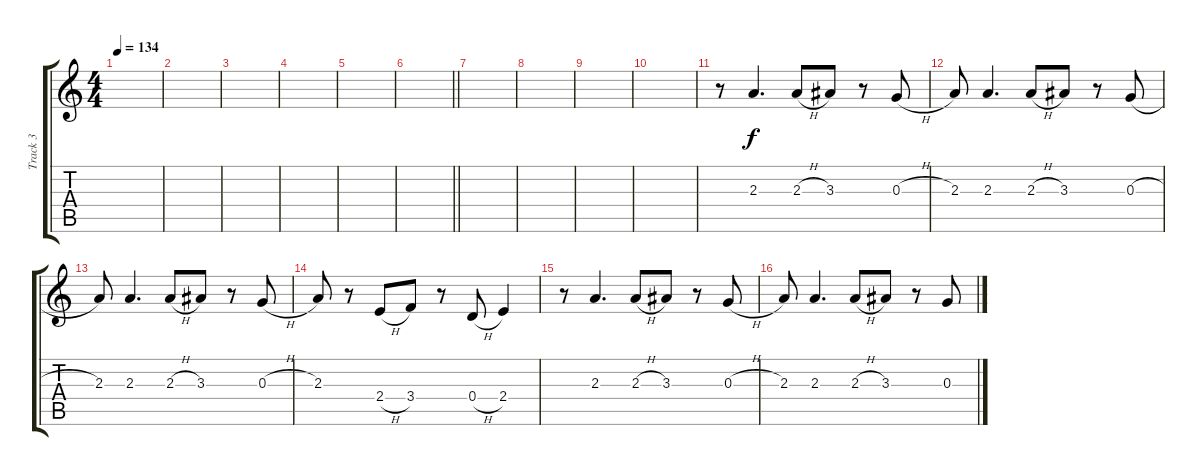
\track ("Track 3" "Track 3") {instrument distortionguitar}
\staff {score tabs}
\tuning (E4 B3 G3 D3 A2 E2) {hide}
\ts (4 4)
\tempo 134
\clef g2
\ks c
|
|
|
|
|
\barLineRight lightlight
|
|
|
|
|
r.8 2.3.4{d} 2.3{h}.8 3.3.8 r.8 0.3{h}.8 |
2.3.8 2.3.4{d} 2.3{h}.8 3.3.8 r.8 0.3{h}.8 |
2.3.8 2.3.4{d} 2.3{h}.8 3.3.8 r.8 0.3{h}.8 |
2.3.8 r.8 2.4{h}.8 3.4.8 r.8 0.4{h}.8 2.4.4 |
r.8 2.3.4{d} 2.3{h}.8 3.3.8 r.8 0.3{h}.8 |
2.3.8 2.3.4{d} 2.3{h}.8 3.3.8 r.8 0.3{h}.8
